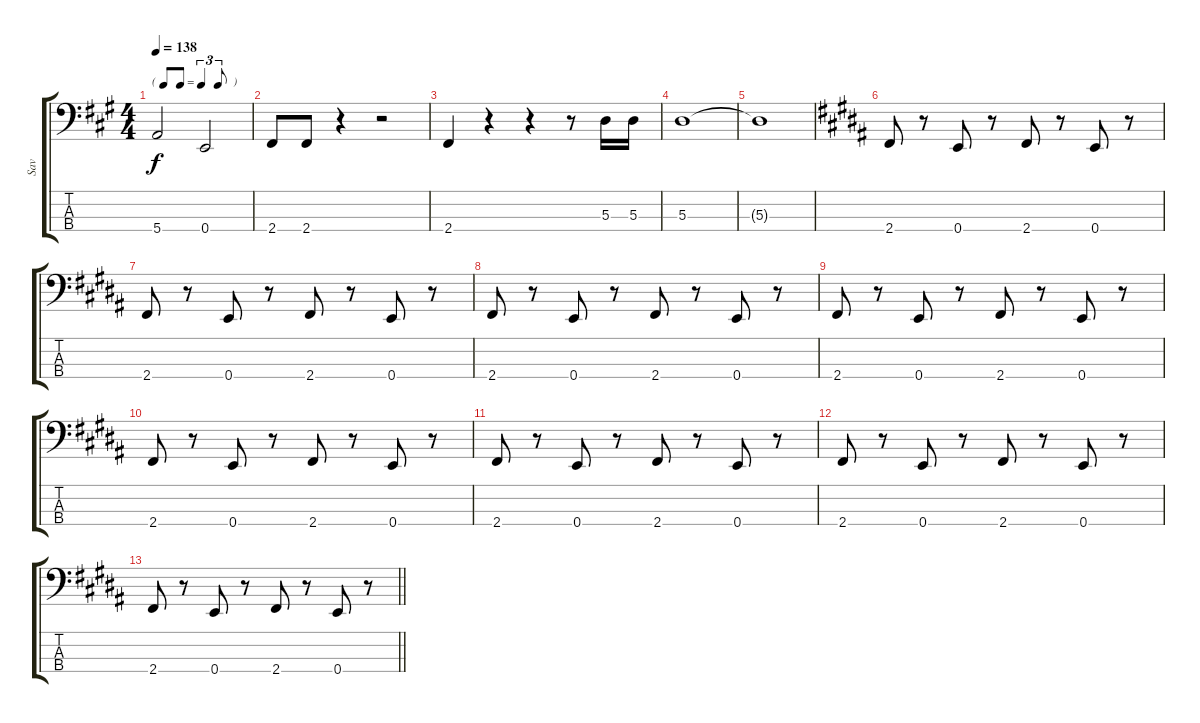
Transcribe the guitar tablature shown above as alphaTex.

\track ("Sav" "Sav") {instrument electricbasspick}
\staff {score tabs}
\tuning (G2 D2 A1 E1) {hide}
\ts (4 4)
\tf triplet8th
\tempo 138
\clef f4
\ks a
5.4.2{dy f} 0.4.2 |
2.4.8 2.4.8 r.4 r.2 |
2.4.4 r.4 r.4 r.8 5.3.16 5.3.16 |
5.3.1 |
5.3{t}.1 |
\ks b
2.4.8 r.8 0.4.8 r.8 2.4.8 r.8 0.4.8 r.8 |
2.4.8 r.8 0.4.8 r.8 2.4.8 r.8 0.4.8 r.8 |
2.4.8 r.8 0.4.8 r.8 2.4.8 r.8 0.4.8 r.8 |
2.4.8 r.8 0.4.8 r.8 2.4.8 r.8 0.4.8 r.8 |
2.4.8 r.8 0.4.8 r.8 2.4.8 r.8 0.4.8 r.8 |
2.4.8 r.8 0.4.8 r.8 2.4.8 r.8 0.4.8 r.8 |
2.4.8 r.8 0.4.8 r.8 2.4.8 r.8 0.4.8 r.8 |
\barLineRight lightlight
2.4.8 r.8 0.4.8 r.8 2.4.8 r.8 0.4.8 r.8
